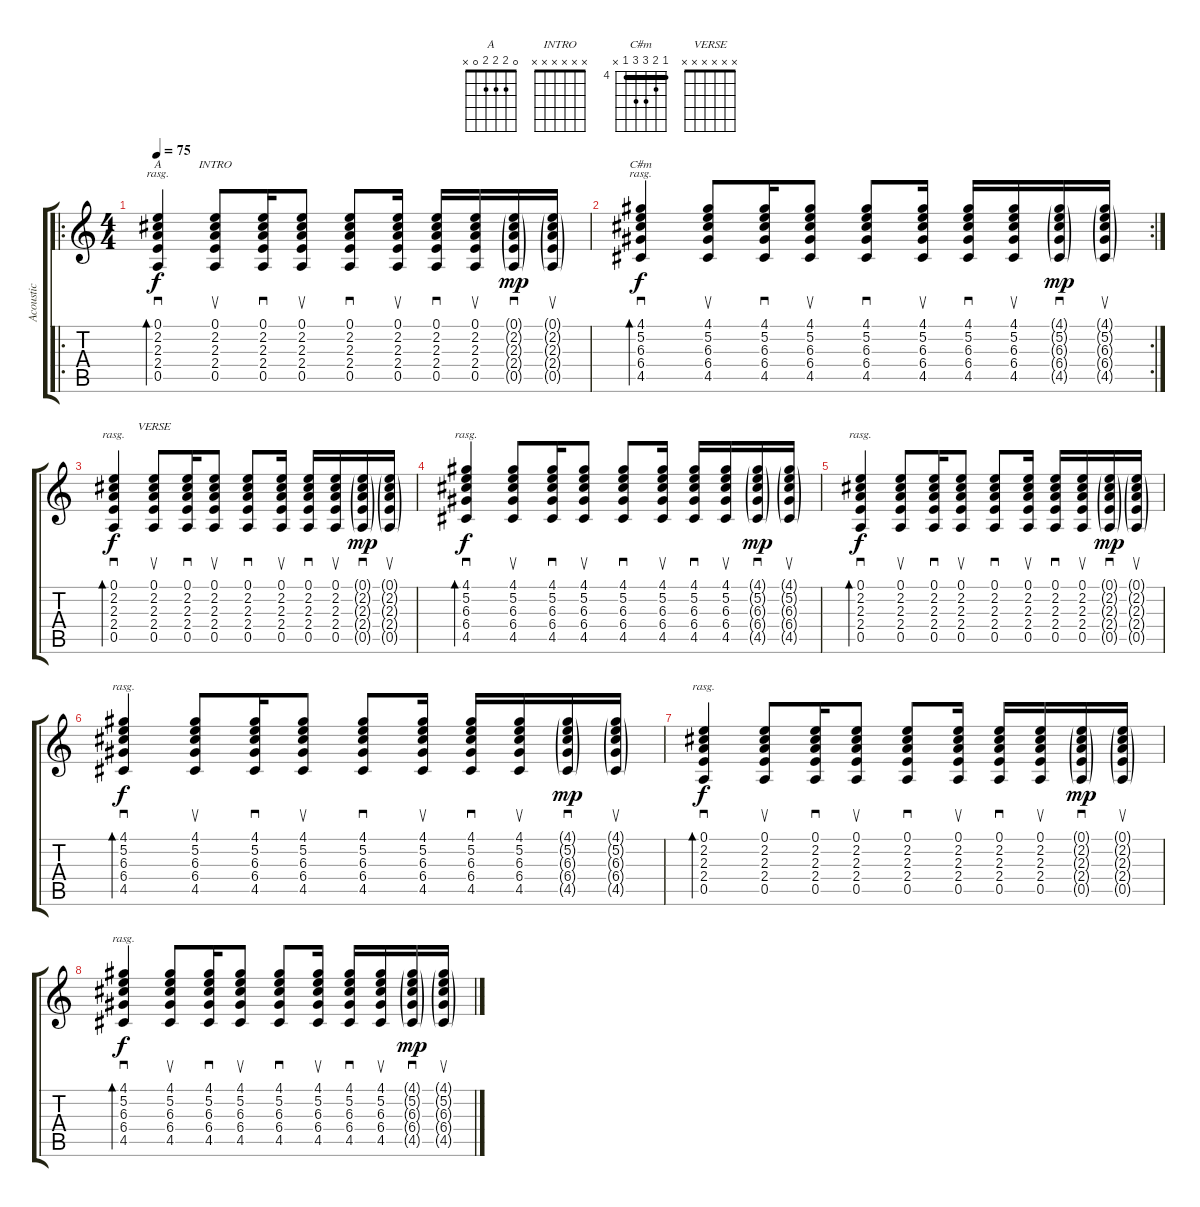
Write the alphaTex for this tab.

\track ("Acoustic" "Acoustic") {instrument acousticguitarsteel}
\staff {score tabs}
\tuning (E4 B3 G3 D3 A2 E2) {hide}
\chord ("A" 0 2 2 2 0 x)
\chord ("INTRO" x x x x x x)
\chord ("C#m" 4 5 6 6 4 x) {firstfret 4 barre 4}
\chord ("VERSE" x x x x x x)
\ro
\ts (4 4)
\tempo 75
\clef g2
\ks c
(0.1 2.2 2.3 2.4 0.5).4{sd bd 60 ch "A" rasg ii dy f instrument acousticguitarsteel} (0.1 2.2 2.3 2.4 0.5).8{su ch "INTRO"} (0.1 2.2 2.3 2.4 0.5).16{sd} (0.1 2.2 2.3 2.4 0.5).8{su} (0.1 2.2 2.3 2.4 0.5).8{sd} (0.1 2.2 2.3 2.4 0.5).16{su} (0.1 2.2 2.3 2.4 0.5).16{sd} (0.1 2.2 2.3 2.4 0.5).16{su} (0.1{g} 2.2{g} 2.3{g} 2.4{g} 0.5{g}).16{sd dy mp} (0.1{g} 2.2{g} 2.3{g} 2.4{g} 0.5{g}).16{su} |
\rc 2
(4.1 5.2 6.3 6.4 4.5).4{sd bd 30 ch "C#m" rasg ii dy f} (4.1 5.2 6.3 6.4 4.5).8{su} (4.1 5.2 6.3 6.4 4.5).16{sd} (4.1 5.2 6.3 6.4 4.5).8{su} (4.1 5.2 6.3 6.4 4.5).8{sd} (4.1 5.2 6.3 6.4 4.5).16{su} (4.1 5.2 6.3 6.4 4.5).16{sd} (4.1 5.2 6.3 6.4 4.5).16{su} (4.1{g} 5.2{g} 6.3{g} 6.4{g} 4.5{g}).16{sd dy mp} (4.1{g} 5.2{g} 6.3{g} 6.4{g} 4.5{g}).16{su} |
(0.1 2.2 2.3 2.4 0.5).4{sd bd 60 rasg ii dy f} (0.1 2.2 2.3 2.4 0.5).8{su ch "VERSE"} (0.1 2.2 2.3 2.4 0.5).16{sd} (0.1 2.2 2.3 2.4 0.5).8{su} (0.1 2.2 2.3 2.4 0.5).8{sd} (0.1 2.2 2.3 2.4 0.5).16{su} (0.1 2.2 2.3 2.4 0.5).16{sd} (0.1 2.2 2.3 2.4 0.5).16{su} (0.1{g} 2.2{g} 2.3{g} 2.4{g} 0.5{g}).16{sd dy mp} (0.1{g} 2.2{g} 2.3{g} 2.4{g} 0.5{g}).16{su} |
(4.1 5.2 6.3 6.4 4.5).4{sd bd 30 rasg ii dy f} (4.1 5.2 6.3 6.4 4.5).8{su} (4.1 5.2 6.3 6.4 4.5).16{sd} (4.1 5.2 6.3 6.4 4.5).8{su} (4.1 5.2 6.3 6.4 4.5).8{sd} (4.1 5.2 6.3 6.4 4.5).16{su} (4.1 5.2 6.3 6.4 4.5).16{sd} (4.1 5.2 6.3 6.4 4.5).16{su} (4.1{g} 5.2{g} 6.3{g} 6.4{g} 4.5{g}).16{sd dy mp} (4.1{g} 5.2{g} 6.3{g} 6.4{g} 4.5{g}).16{su} |
(0.1 2.2 2.3 2.4 0.5).4{sd bd 60 rasg ii dy f} (0.1 2.2 2.3 2.4 0.5).8{su} (0.1 2.2 2.3 2.4 0.5).16{sd} (0.1 2.2 2.3 2.4 0.5).8{su} (0.1 2.2 2.3 2.4 0.5).8{sd} (0.1 2.2 2.3 2.4 0.5).16{su} (0.1 2.2 2.3 2.4 0.5).16{sd} (0.1 2.2 2.3 2.4 0.5).16{su} (0.1{g} 2.2{g} 2.3{g} 2.4{g} 0.5{g}).16{sd dy mp} (0.1{g} 2.2{g} 2.3{g} 2.4{g} 0.5{g}).16{su} |
(4.1 5.2 6.3 6.4 4.5).4{sd bd 30 rasg ii dy f} (4.1 5.2 6.3 6.4 4.5).8{su} (4.1 5.2 6.3 6.4 4.5).16{sd} (4.1 5.2 6.3 6.4 4.5).8{su} (4.1 5.2 6.3 6.4 4.5).8{sd} (4.1 5.2 6.3 6.4 4.5).16{su} (4.1 5.2 6.3 6.4 4.5).16{sd} (4.1 5.2 6.3 6.4 4.5).16{su} (4.1{g} 5.2{g} 6.3{g} 6.4{g} 4.5{g}).16{sd dy mp} (4.1{g} 5.2{g} 6.3{g} 6.4{g} 4.5{g}).16{su} |
(0.1 2.2 2.3 2.4 0.5).4{sd bd 60 rasg ii dy f} (0.1 2.2 2.3 2.4 0.5).8{su} (0.1 2.2 2.3 2.4 0.5).16{sd} (0.1 2.2 2.3 2.4 0.5).8{su} (0.1 2.2 2.3 2.4 0.5).8{sd} (0.1 2.2 2.3 2.4 0.5).16{su} (0.1 2.2 2.3 2.4 0.5).16{sd} (0.1 2.2 2.3 2.4 0.5).16{su} (0.1{g} 2.2{g} 2.3{g} 2.4{g} 0.5{g}).16{sd dy mp} (0.1{g} 2.2{g} 2.3{g} 2.4{g} 0.5{g}).16{su} |
(4.1 5.2 6.3 6.4 4.5).4{sd bd 30 rasg ii dy f} (4.1 5.2 6.3 6.4 4.5).8{su} (4.1 5.2 6.3 6.4 4.5).16{sd} (4.1 5.2 6.3 6.4 4.5).8{su} (4.1 5.2 6.3 6.4 4.5).8{sd} (4.1 5.2 6.3 6.4 4.5).16{su} (4.1 5.2 6.3 6.4 4.5).16{sd} (4.1 5.2 6.3 6.4 4.5).16{su} (4.1{g} 5.2{g} 6.3{g} 6.4{g} 4.5{g}).16{sd dy mp} (4.1{g} 5.2{g} 6.3{g} 6.4{g} 4.5{g}).16{su}
